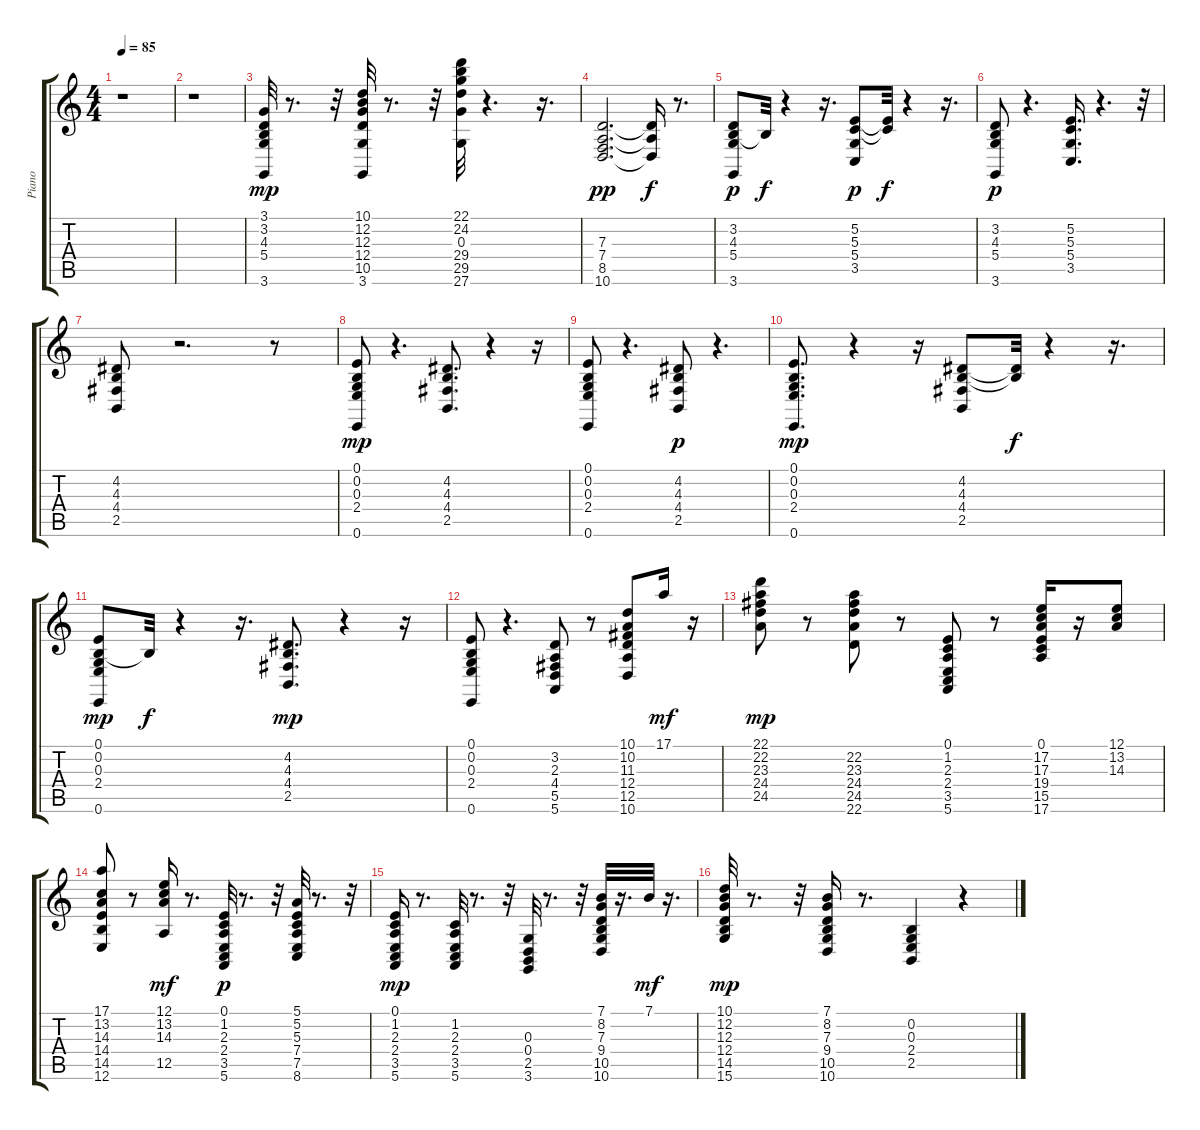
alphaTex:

\track ("Piano" "Piano") {instrument electricgrandpiano}
\staff {score tabs}
\tuning (E4 B3 G3 D3 A2 E2) {hide}
\ts (4 4)
\tempo 85
\clef g2
\ks c
r.1{dy f} |
r.1 |
(3.1 3.2 4.3 5.4 3.6).32{dy mp} r.8{d} r.32 (10.1 12.2 12.3 12.4 10.5 3.6).32 r.8{d} r.32 (22.1 24.2 0.3 29.4 29.5 27.6).32 r.4{d} r.16{d} |
(7.3 7.4 8.5 10.6).2{d dy pp} (7.3{t} 7.4{t} 10.6{t}).16{dy f} r.8{d} |
(3.2 4.3 5.4 3.6).8{dy p} 4.3{t}.32{dy f} r.4 r.16{d} (5.2 5.3 5.4 3.5).8{dy p} (5.2{t} 5.3{t}).32{dy f} r.4 r.16{d} |
(3.2 4.3 5.4 3.6).8{dy p} r.4{d} (5.2 5.3 5.4 3.5).16{d} r.4{d} r.32 |
(4.2 4.3 4.4 2.5).8 r.2{d} r.8 |
(0.1 0.2 0.3 2.4 0.6).8{dy mp} r.4{d} (4.2 4.3 4.4 2.5).8{d} r.4 r.16 |
(0.1 0.2 0.3 2.4 0.6).8 r.4{d} (4.2 4.3 4.4 2.5).8{dy p} r.4{d} |
(0.1 0.2 0.3 2.4 0.6).8{d dy mp} r.4 r.16 (4.2 4.3 4.4 2.5).8 (4.2{t} 4.3{t}).32{dy f} r.4 r.16{d} |
(0.1 0.2 0.3 2.4 0.6).8{dy mp} 0.2{t}.32{dy f} r.4 r.16{d} (4.2 4.3 4.4 2.5).8{d dy mp} r.4 r.16 |
(0.1 0.2 0.3 2.4 0.6).8 r.4{d} (3.2 2.3 4.4 5.5 5.6).8 r.8 (10.1 10.2 11.3 12.4 12.5 10.6).8 17.1.16{dy mf} r.16 |
(22.1 22.2 23.3 24.4 24.5).8{dy mp} r.8 (22.2 23.3 24.4 24.5 22.6).8 r.8 (0.1 1.2 2.3 2.4 3.5 5.6).8 r.8 (0.1 17.2 17.3 19.4 15.5 17.6).16 r.16 (12.1 13.2 14.3).8 |
(17.1 13.2 14.3 14.4 14.5 12.6).8 r.8 (12.1 13.2 14.3 12.5).16{dy mf} r.8{d} (0.1 1.2 2.3 2.4 3.5 5.6).32{dy p} r.8{d} r.32 (5.1 5.2 5.3 7.4 7.5 8.6).32 r.8{d} r.32 |
(0.1 1.2 2.3 2.4 3.5 5.6).16{dy mp} r.8{d} (1.2 2.3 2.4 3.5 5.6).32 r.8{d} r.32 (0.3 0.4 2.5 3.6).32 r.8{d} r.32 (7.1 8.2 7.3 9.4 10.5 10.6).32 r.16{d} 7.1.32{dy mf} r.16{d} |
(10.1 12.2 12.3 12.4 14.5 15.6).32{dy mp} r.8{d} r.32 (7.1 8.2 7.3 9.4 10.5 10.6).16 r.8{d} (0.2 0.3 2.4 2.5).4 r.4
